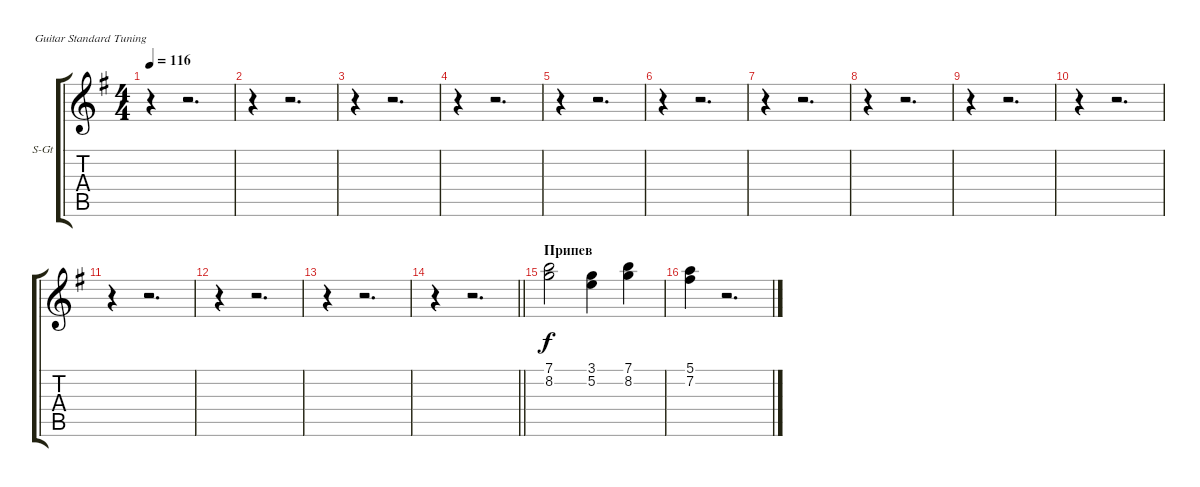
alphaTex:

\bracketExtendMode groupsimilarinstruments
\firstSystemTrackNameOrientation horizontal
\otherSystemsTrackNameOrientation horizontal
\track ("Фон" "S-Gt") {instrument choiraahs}
\staff {score tabs}
\tuning (E4 B3 G3 D3 A2 E2)
\displaytranspose 12
\ts (4 4)
\tempo 116
\clef g2
\ks eminor
r.4{dy f} r.2{d} |
r.4 r.2{d} |
r.4 r.2{d} |
r.4 r.2{d} |
r.4 r.2{d} |
r.4 r.2{d} |
r.4 r.2{d} |
r.4 r.2{d} |
r.4 r.2{d} |
r.4 r.2{d} |
r.4 r.2{d} |
r.4 r.2{d} |
r.4 r.2{d} |
\barLineRight lightlight
r.4 r.2{d} |
\section ("" "Припев")
(7.1 8.2).2 (3.1 5.2).4 (7.1 8.2).4 |
(5.1 7.2).4 r.2{d}
